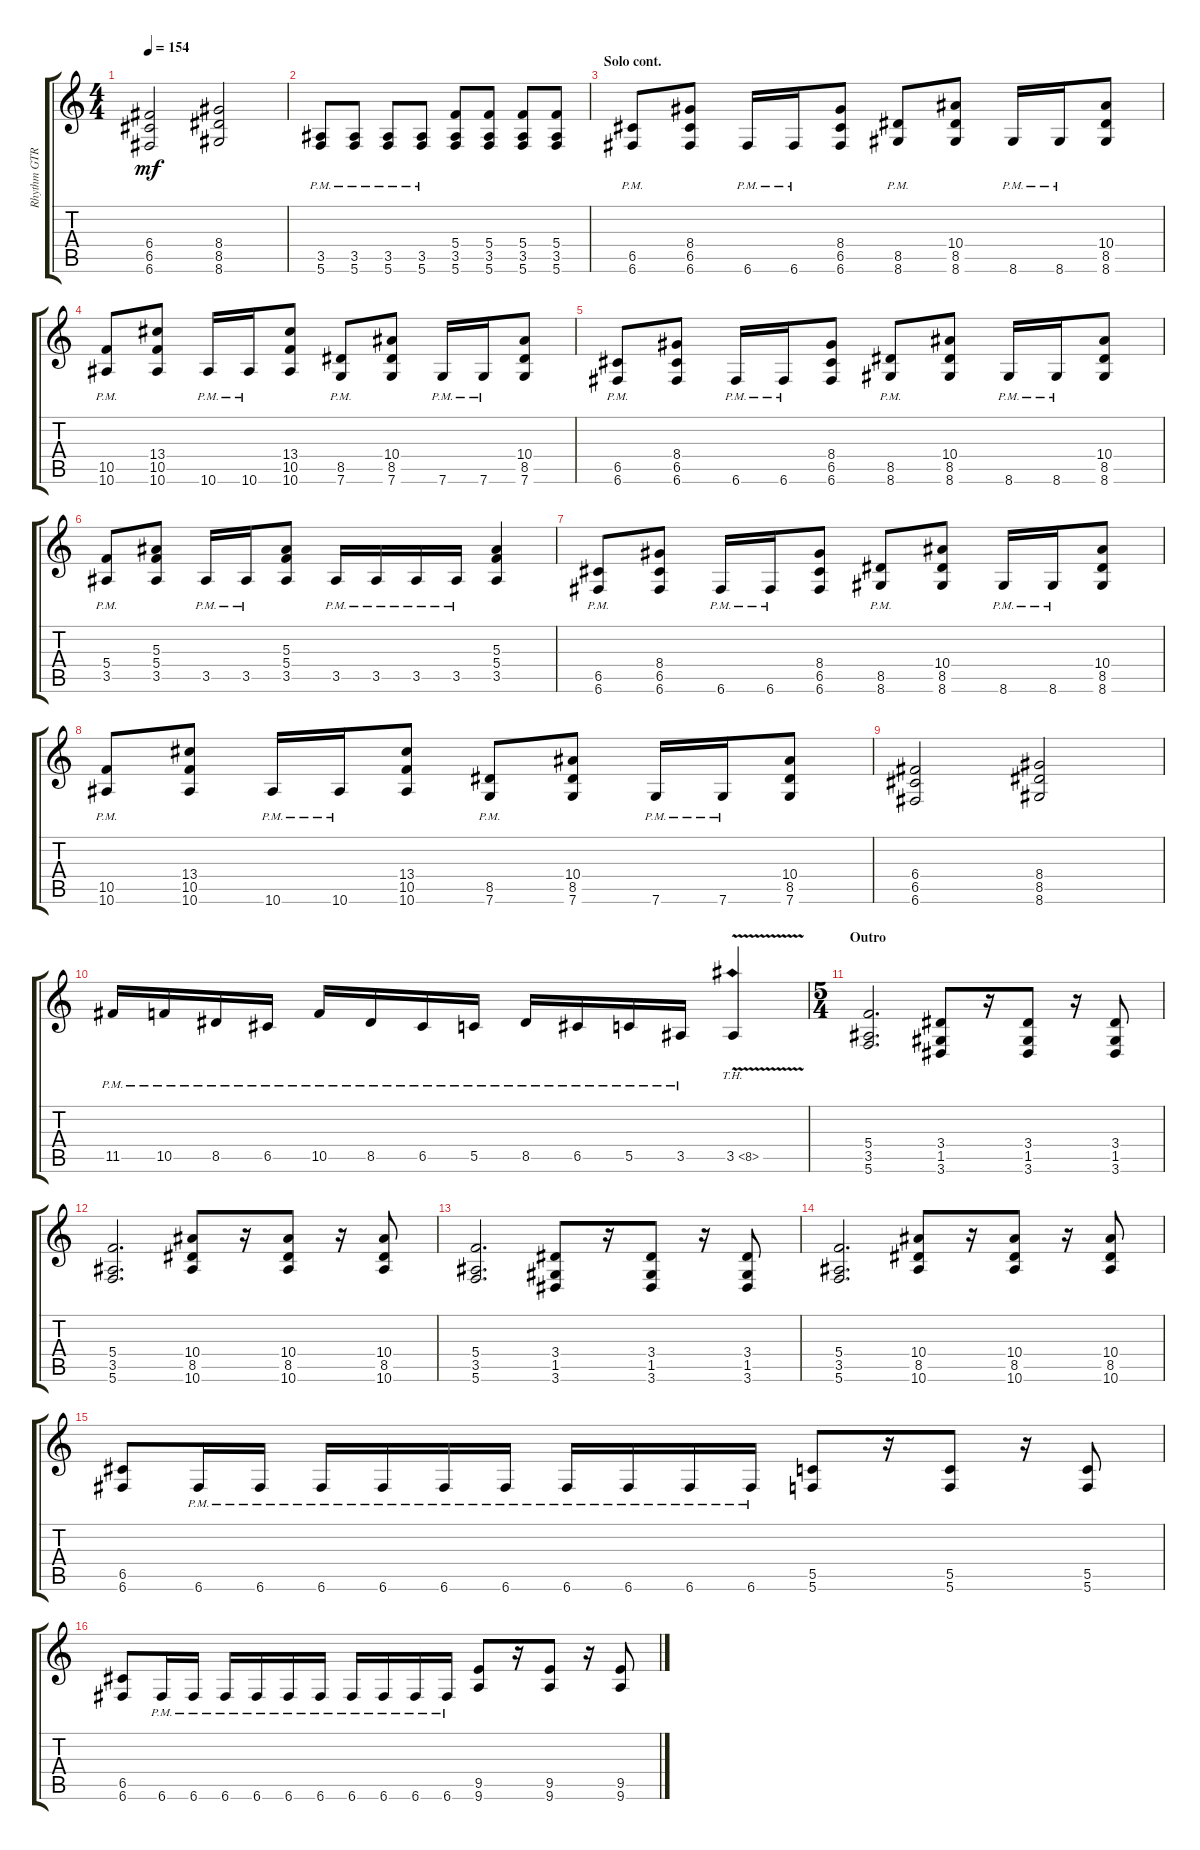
\track ("Rhythm GTR 2" "Rhythm GTR") {instrument distortionguitar}
\staff {score tabs}
\tuning (D4 A3 F3 C3 G2 C2) {hide}
\ts (4 4)
\tempo 154
\clef g2
\ks aminor
(6.4 6.5 6.6).2{dy mf} (8.4 8.5 8.6).2 |
(3.5{pm} 5.6{pm}).8 (3.5{pm} 5.6{pm}).8 (3.5{pm} 5.6{pm}).8 (3.5{pm} 5.6{pm}).8 (5.4 3.5 5.6).8 (5.4 3.5 5.6).8 (5.4 3.5 5.6).8 (5.4 3.5 5.6).8 |
\section ("" "Solo cont.")
(6.5{pm} 6.6{pm}).8 (8.4 6.5 6.6).8 6.6{pm}.16 6.6{pm}.16 (8.4 6.5 6.6).8 (8.5{pm} 8.6{pm}).8 (10.4 8.5 8.6).8 8.6{pm}.16 8.6{pm}.16 (10.4 8.5 8.6).8 |
(10.5{pm} 10.6{pm}).8 (13.4 10.5 10.6).8 10.6{pm}.16 10.6{pm}.16 (13.4 10.5 10.6).8 (8.5{pm} 7.6{pm}).8 (10.4 8.5 7.6).8 7.6{pm}.16 7.6{pm}.16 (10.4 8.5 7.6).8 |
(6.5{pm} 6.6{pm}).8 (8.4 6.5 6.6).8 6.6{pm}.16 6.6{pm}.16 (8.4 6.5 6.6).8 (8.5{pm} 8.6{pm}).8 (10.4 8.5 8.6).8 8.6{pm}.16 8.6{pm}.16 (10.4 8.5 8.6).8 |
(5.4{pm} 3.5{pm}).8 (5.3 5.4 3.5).8 3.5{pm}.16 3.5{pm}.16 (5.3 5.4 3.5).8 3.5{pm}.16 3.5{pm}.16 3.5{pm}.16 3.5{pm}.16 (5.3 5.4 3.5).4 |
(6.5{pm} 6.6{pm}).8 (8.4 6.5 6.6).8 6.6{pm}.16 6.6{pm}.16 (8.4 6.5 6.6).8 (8.5{pm} 8.6{pm}).8 (10.4 8.5 8.6).8 8.6{pm}.16 8.6{pm}.16 (10.4 8.5 8.6).8 |
(10.5{pm} 10.6{pm}).8 (13.4 10.5 10.6).8 10.6{pm}.16 10.6{pm}.16 (13.4 10.5 10.6).8 (8.5{pm} 7.6{pm}).8 (10.4 8.5 7.6).8 7.6{pm}.16 7.6{pm}.16 (10.4 8.5 7.6).8 |
(6.4 6.5 6.6).2 (8.4 8.5 8.6).2 |
11.5{pm}.16 10.5{pm}.16 8.5{pm}.16 6.5{pm}.16 10.5{pm}.16 8.5{pm}.16 6.5{pm}.16 5.5{pm}.16 8.5{pm}.16 6.5{pm}.16 5.5{pm}.16 3.5{pm}.16 3.5{th 5 v}.4 |
\ts (5 4)
\section ("" "Outro")
(5.4 3.5 5.6).2{d} (3.4 1.5 3.6).8 r.16 (3.4 1.5 3.6).8 r.16 (3.4 1.5 3.6).8 |
(5.4 3.5 5.6).2{d} (10.4 8.5 10.6).8 r.16 (10.4 8.5 10.6).8 r.16 (10.4 8.5 10.6).8 |
(5.4 3.5 5.6).2{d} (3.4 1.5 3.6).8 r.16 (3.4 1.5 3.6).8 r.16 (3.4 1.5 3.6).8 |
(5.4 3.5 5.6).2{d} (10.4 8.5 10.6).8 r.16 (10.4 8.5 10.6).8 r.16 (10.4 8.5 10.6).8 |
(6.5 6.6).8 6.6{pm}.16 6.6{pm}.16 6.6{pm}.16 6.6{pm}.16 6.6{pm}.16 6.6{pm}.16 6.6{pm}.16 6.6{pm}.16 6.6{pm}.16 6.6{pm}.16 (5.5 5.6).8 r.16 (5.5 5.6).8 r.16 (5.5 5.6).8 |
(6.5 6.6).8 6.6{pm}.16 6.6{pm}.16 6.6{pm}.16 6.6{pm}.16 6.6{pm}.16 6.6{pm}.16 6.6{pm}.16 6.6{pm}.16 6.6{pm}.16 6.6{pm}.16 (9.5 9.6).8 r.16 (9.5 9.6).8 r.16 (9.5 9.6).8
